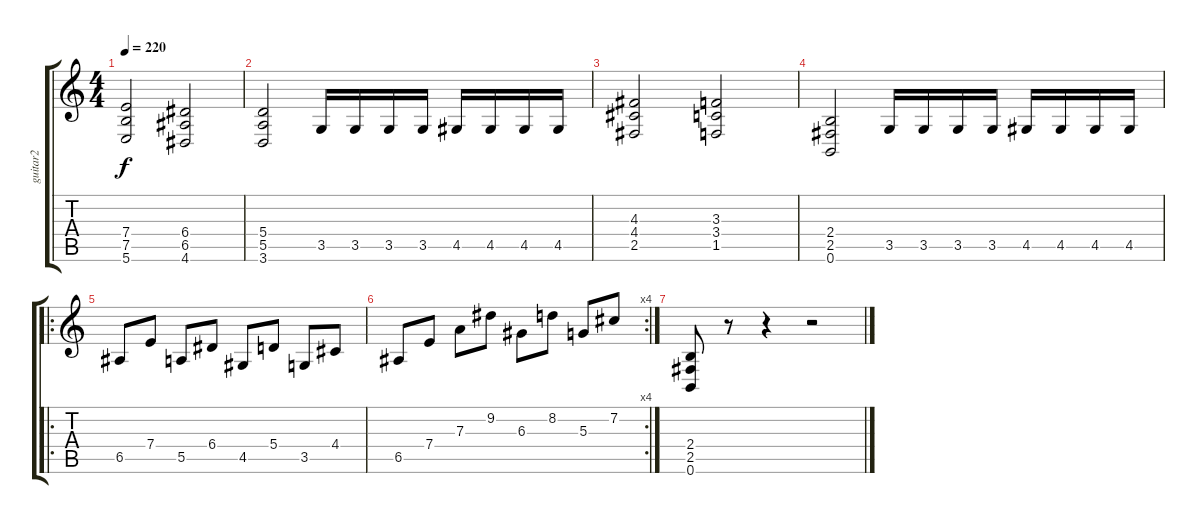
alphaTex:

\track ("guitar2" "guitar2") {instrument distortionguitar}
\staff {score tabs}
\tuning (B3 Gb3 D3 A2 E2 B1) {hide}
\ts (4 4)
\tempo 220
\clef g2
\ks c
(7.4 7.5 5.6).2{dy f} (6.4 6.5 4.6).2 |
(5.4 5.5 3.6).2 3.5.16 3.5.16 3.5.16 3.5.16 4.5.16 4.5.16 4.5.16 4.5.16 |
(4.3 4.4 2.5).2 (3.3 3.4 1.5).2 |
(2.4 2.5 0.6).2 3.5.16 3.5.16 3.5.16 3.5.16 4.5.16 4.5.16 4.5.16 4.5.16 |
\ro
6.5.8 7.4.8 5.5.8 6.4.8 4.5.8 5.4.8 3.5.8 4.4.8 |
\rc 4
6.5.8 7.4.8 7.3.8 9.2.8 6.3.8 8.2.8 5.3.8 7.2.8 |
(2.4 2.5 0.6).8 r.8 r.4 r.2
